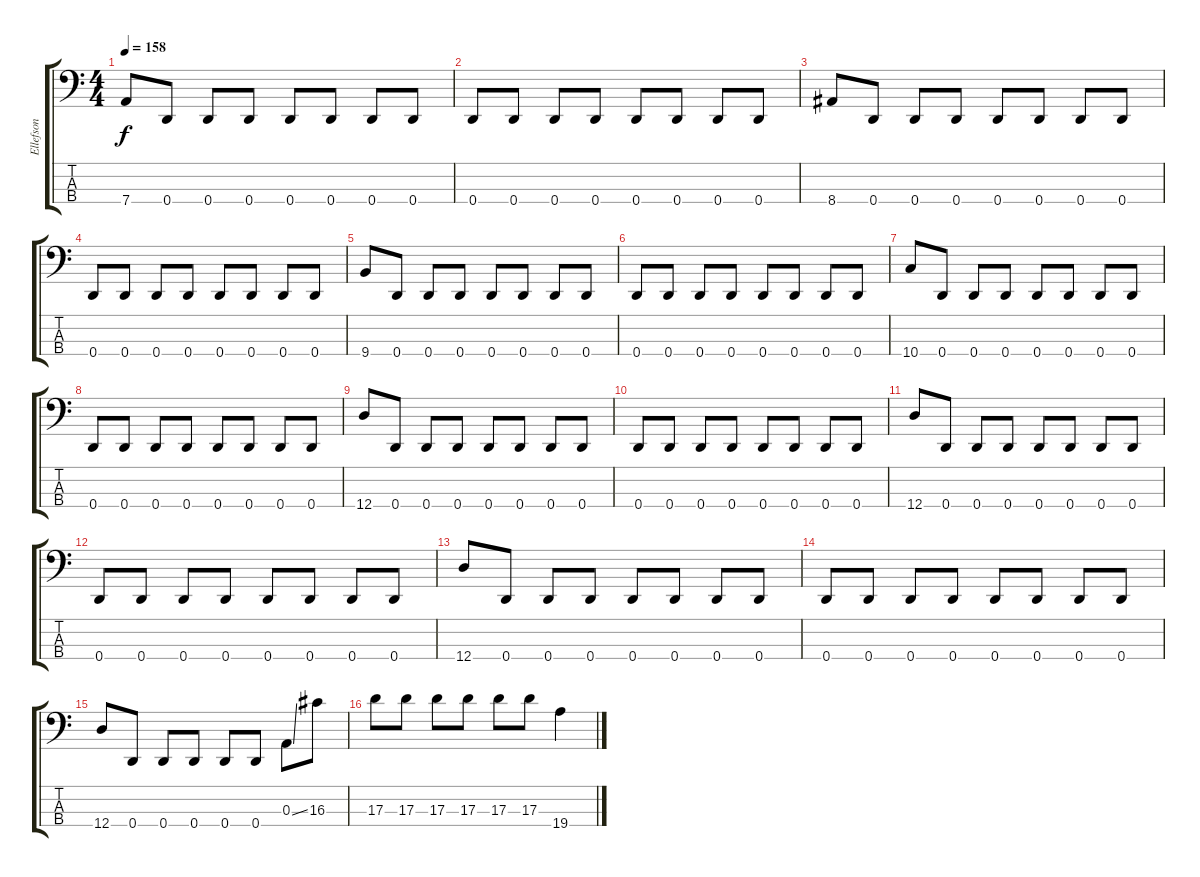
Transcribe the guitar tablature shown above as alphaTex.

\track ("Ellefson" "Ellefson") {instrument electricbasspick}
\staff {score tabs}
\tuning (G2 D2 A1 D1) {hide}
\ts (4 4)
\tempo 158
\clef f4
\ks c
7.4.8{dy f instrument electricbasspick} 0.4.8 0.4.8 0.4.8 0.4.8 0.4.8 0.4.8 0.4.8 |
0.4.8 0.4.8 0.4.8 0.4.8 0.4.8 0.4.8 0.4.8 0.4.8 |
8.4.8 0.4.8 0.4.8 0.4.8 0.4.8 0.4.8 0.4.8 0.4.8 |
0.4.8 0.4.8 0.4.8 0.4.8 0.4.8 0.4.8 0.4.8 0.4.8 |
9.4.8 0.4.8 0.4.8 0.4.8 0.4.8 0.4.8 0.4.8 0.4.8 |
0.4.8 0.4.8 0.4.8 0.4.8 0.4.8 0.4.8 0.4.8 0.4.8 |
10.4.8 0.4.8 0.4.8 0.4.8 0.4.8 0.4.8 0.4.8 0.4.8 |
0.4.8 0.4.8 0.4.8 0.4.8 0.4.8 0.4.8 0.4.8 0.4.8 |
12.4.8 0.4.8 0.4.8 0.4.8 0.4.8 0.4.8 0.4.8 0.4.8 |
0.4.8 0.4.8 0.4.8 0.4.8 0.4.8 0.4.8 0.4.8 0.4.8 |
12.4.8 0.4.8 0.4.8 0.4.8 0.4.8 0.4.8 0.4.8 0.4.8 |
0.4.8 0.4.8 0.4.8 0.4.8 0.4.8 0.4.8 0.4.8 0.4.8 |
12.4.8 0.4.8 0.4.8 0.4.8 0.4.8 0.4.8 0.4.8 0.4.8 |
0.4.8 0.4.8 0.4.8 0.4.8 0.4.8 0.4.8 0.4.8 0.4.8 |
12.4.8 0.4.8 0.4.8 0.4.8 0.4.8 0.4.8 0.3{ss}.8 16.3.8 |
17.3.8 17.3.8 17.3.8 17.3.8 17.3.8 17.3.8 19.4{ss}.4
